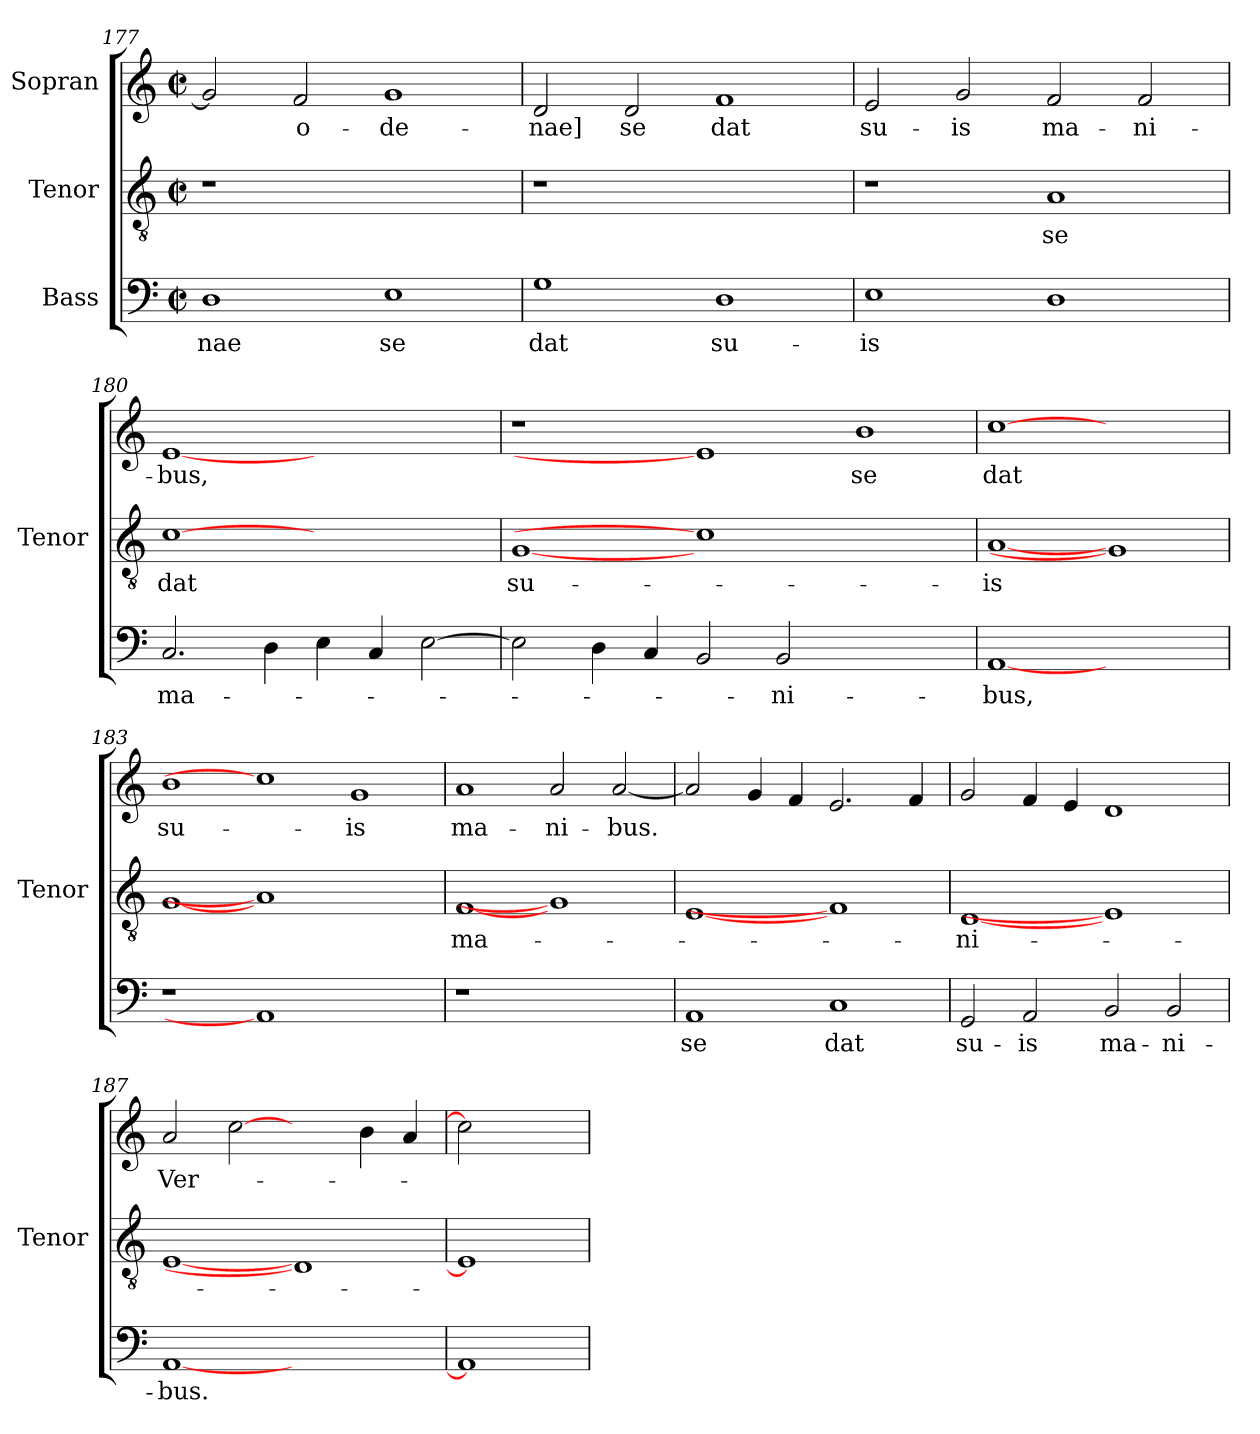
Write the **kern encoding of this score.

**kern	**text	**kern	**text	**kern	**text
*part3	*part3	*part2	*part2	*part1	*part1
*staff3	*staff3	*staff2	*staff2	*staff1	*staff1
*I"Bass	*	*I"Tenor	*	*I"Sopran	*
*	*	*I'Tenor	*	*	*
*clefF4	*	*clefGv2	*	*clefG2	*
*	*	*ITrd7c12	*	*	*
*k[]	*	*k[]	*	*k[]	*
*M2/2	*	*M2/2	*	*M2/2	*
*met(c|)	*	*met(c|)	*	*met(c|)	*
=177	=177	=177	=177	=177	=177
!	!LO:LY:b:color=#000000	!LO:N:vis=1	!	!	!
1Di	-nae	1r	.	2gi/]	.
!	!	!	!	!	!LO:LY:b:color=#000000
.	.	.	.	2fi/	-o-
!	!LO:LY:b:color=#000000	!	!	!	!
!	!	!	!	!	!LO:LY:b:color=#000000
1Ei	se	1ryy	.	1gi	-de-
=178	=178	=178	=178	=178	=178
!	!LO:LY:b:color=#000000	!LO:N:vis=1	!	!	!
!	!	!	!	!	!LO:LY:b:color=#000000
1Gi	dat	1r	.	2di/	-nae]
!	!	!	!	!	!LO:LY:b:color=#000000
.	.	.	.	2di/	se
!	!LO:LY:b:color=#000000	!	!	!	!
!	!	!	!	!	!LO:LY:b:color=#000000
1Di	su-	1ryy	.	1fi	dat
=179	=179	=179	=179	=179	=179
!	!LO:LY:b:color=#000000	!	!	!	!
!	!	!	!	!	!LO:LY:b:color=#000000
1Ei	-is	1r	.	2ei/	su-
!	!	!	!	!	!LO:LY:b:color=#000000
.	.	.	.	2gi/	-is
!	!	!	!LO:LY:b:color=#000000	!	!
!	!	!	!	!	!LO:LY:b:color=#000000
1Di	.	1AAi	se	2fi/	ma-
!	!	!	!	!	!LO:LY:b:color=#000000
.	.	.	.	2fi/	-ni-
=180	=180	=180	=180	=180	=180
!	!LO:LY:b:color=#000000	!	!	!	!
!	!	!	!LO:LY:b:color=#000000	!	!
!	!	!	!	!	!LO:LY:b:color=#000000
2.Ci/	ma-	[1Ci	dat	[1ei	-bus,
4Di\	.	.	.	.	.
4Ei\	.	1ryy	.	1ryy	.
4Ci/	.	.	.	.	.
[>2Ei\	.	.	.	.	.
=181	=181	=181	=181	=181	=181
!	!	!	!LO:LY:b:color=#000000	!	!
2Ei\]	.	[1GGi	su-	1r	.
4Di\	.	.	.	.	.
4Ci/	.	.	.	.	.
2BBi/	.	1Ci]	.	1ei]	.
!	!LO:LY:b:color=#000000	!	!	!	!
2BBi/	-ni-	.	.	.	.
!	!	!	!	!	!LO:LY:b:color=#000000
1ryy	.	1ryy	.	1bi	se
=182	=182	=182	=182	=182	=182
!	!LO:LY:b:color=#000000	!	!	!	!
!	!	!	!LO:LY:b:color=#000000	!	!
!	!	!	!	!	!LO:LY:b:color=#000000
[1AAi	-bus,	[1AAi	-is	[1cci	dat
1ryy	.	1GGi]	.	1ryy	.
!!LO:LB:g=z
=183	=183	=183	=183	=183	=183
!LO:N:vis=1	!	!	!	!	!
!	!	!	!	!	!LO:LY:b:color=#000000
1r	.	[1GGi	.	1bi	su-
1AAi]	.	1AAi]	.	1cci]	.
!	!	!	!	!	!LO:LY:b:color=#000000
1ryy	.	1ryy	.	1gi	-is
=184	=184	=184	=184	=184	=184
!LO:N:vis=1	!	!	!	!	!
!	!	!	!LO:LY:b:color=#000000	!	!
!	!	!	!	!	!LO:LY:b:color=#000000
1r	.	[1FFi	ma-	1ai	ma-
!	!	!	!	!	!LO:LY:b:color=#000000
1ryy	.	1GGi]	.	2ai/	-ni-
!	!	!	!	!	!LO:LY:b:color=#000000
.	.	.	.	[<2ai/	-bus.
=185	=185	=185	=185	=185	=185
!	!LO:LY:b:color=#000000	!	!	!	!
1AAi	se	[1EEi	.	2ai/]	.
.	.	.	.	4gi/	.
.	.	.	.	4fi/	.
!	!LO:LY:b:color=#000000	!	!	!	!
1Ci	dat	1FFi]	.	2.ei/	.
.	.	.	.	4fi/	.
=186	=186	=186	=186	=186	=186
!	!LO:LY:b:color=#000000	!	!	!	!
!	!	!	!LO:LY:b:color=#000000	!	!
2GGi/	su-	[1DDi	-ni-	2gi/	.
!	!LO:LY:b:color=#000000	!	!	!	!
2AAi/	-is	.	.	4fi/	.
.	.	.	.	4ei/	.
!	!LO:LY:b:color=#000000	!	!	!	!
2BBi/	ma-	1EEi]	.	1di	.
!	!LO:LY:b:color=#000000	!	!	!	!
2BBi/	-ni-	.	.	.	.
=187	=187	=187	=187	=187	=187
!	!LO:LY:b:color=#000000	!	!	!	!
!	!	!	!	!	!LO:LY:b:color=#000000
[1AAi	-bus.	[1EEi	.	2ai/	Ver-
.	.	.	.	[2cci	.
1ryy	.	1DDi]	.	2ryy	.
.	.	.	.	4bi\	.
.	.	.	.	4ai/	.
=188	=188	=188	=188	=188	=188
1AAi]	.	1EEi]	.	2cci]	.
.	.	.	.	2ryy	.
=	=	=	=	=	=
*-	*-	*-	*-	*-	*-
